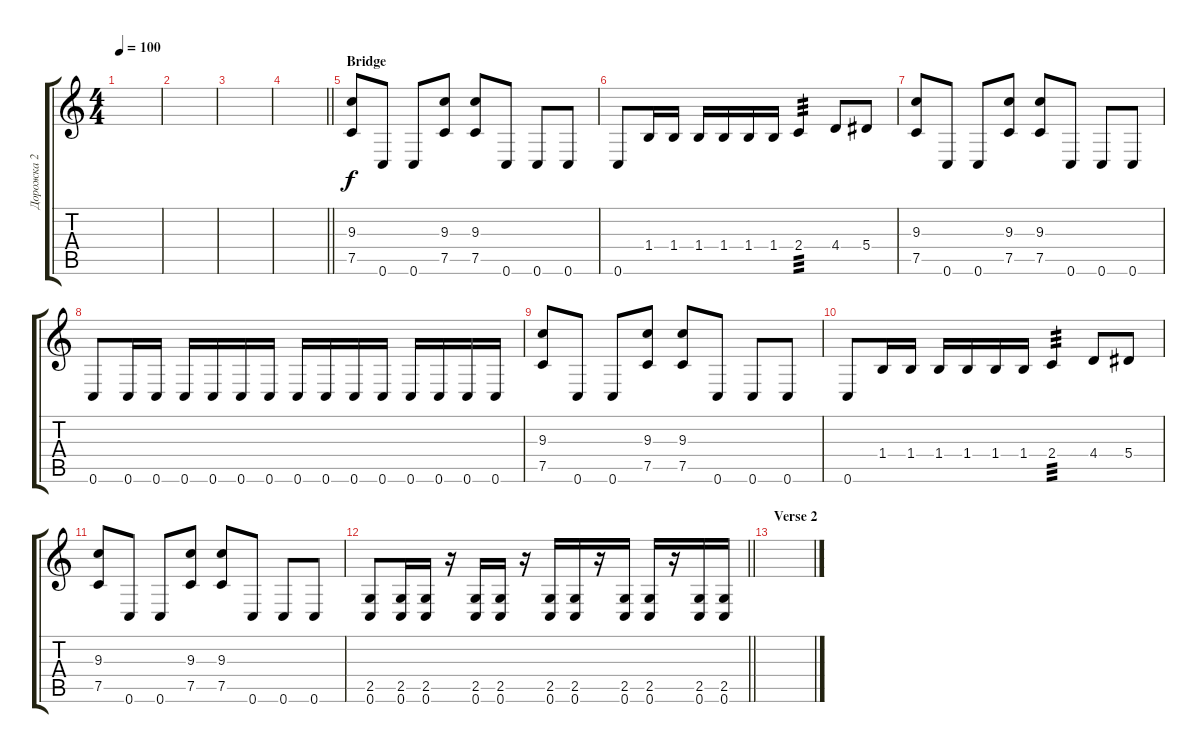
\track ("Дорожка 2" "Дорожка 2") {instrument distortionguitar}
\staff {score tabs}
\tuning (C4 G3 Eb3 Bb2 F2 C2) {hide}
\ts (4 4)
\tempo 100
\clef g2
\ks c
|
|
|
\barLineRight lightlight
|
\section ("" "Bridge")
(9.3 7.5).8 0.6.8 0.6.8 (9.3 7.5).8 (9.3 7.5).8 0.6.8 0.6.8 0.6.8 |
0.6.8 1.4.16 1.4.16 1.4.16 1.4.16 1.4.16 1.4.16 2.4.4{tp 3} 4.4.8 5.4.8 |
(9.3 7.5).8 0.6.8 0.6.8 (9.3 7.5).8 (9.3 7.5).8 0.6.8 0.6.8 0.6.8 |
0.6.8 0.6.16 0.6.16 0.6.16 0.6.16 0.6.16 0.6.16 0.6.16 0.6.16 0.6.16 0.6.16 0.6.16 0.6.16 0.6.16 0.6.16 |
(9.3 7.5).8 0.6.8 0.6.8 (9.3 7.5).8 (9.3 7.5).8 0.6.8 0.6.8 0.6.8 |
0.6.8 1.4.16 1.4.16 1.4.16 1.4.16 1.4.16 1.4.16 2.4.4{tp 3} 4.4.8 5.4.8 |
(9.3 7.5).8 0.6.8 0.6.8 (9.3 7.5).8 (9.3 7.5).8 0.6.8 0.6.8 0.6.8 |
\barLineRight lightlight
(2.5 0.6).8 (2.5 0.6).16 (2.5 0.6).16 r.16 (2.5 0.6).16 (2.5 0.6).16 r.16 (2.5 0.6).16 (2.5 0.6).16 r.16 (2.5 0.6).16 (2.5 0.6).16 r.16 (2.5 0.6).16 (2.5 0.6).16 |
\section ("" "Verse 2")
